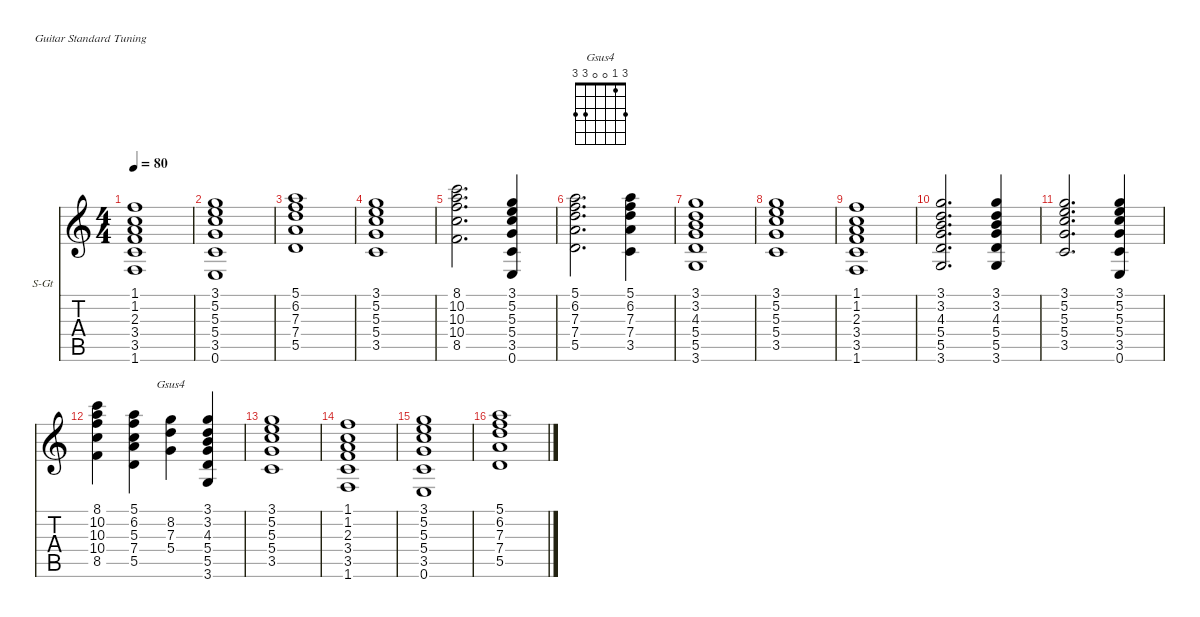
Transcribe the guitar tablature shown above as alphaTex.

\hideDynamics
\bracketExtendMode nobrackets
\firstSystemTrackNameOrientation horizontal
\otherSystemsTrackNameOrientation horizontal
\track ("Rythm" "S-Gt") {instrument synthstrings1}
\staff {score tabs}
\tuning (E4 B3 G3 D3 A2 E2)
\displaytranspose 12
\chord ("Gsus4" 3 1 0 0 3 3) {showfingering false}
\ts (4 4)
\beaming (8 2 2 2 2)
\tempo 80
\clef g2
\ks c
(1.1 1.2 2.3 3.4 3.5 1.6).1{dy p instrument synthstrings1} |
(3.1 5.2 5.3 5.4 3.5 0.6).1 |
(5.1 6.2 7.3 7.4 5.5).1 |
(3.1 5.2 5.3 5.4 3.5).1 |
(8.1 10.2 10.3 10.4 8.5).2{d dy mp} (3.1 5.2 5.3 5.4 3.5 0.6).4 |
(5.1 6.2 7.3 7.4 5.5).2{d} (5.1 6.2 7.3 7.4 3.5).4 |
(3.1 3.2 4.3 5.4 5.5 3.6).1 |
(3.1 5.2 5.3 5.4 3.5).1 |
(1.1 1.2 2.3 3.4 3.5 1.6).1 |
(3.1 3.2 4.3 5.4 5.5 3.6).2{d} (3.1 3.2 4.3 5.4 5.5 3.6).4 |
(3.1 5.2 5.3 5.4 3.5).2{d} (3.1 5.2 5.3 5.4 3.5 0.6).4 |
(8.1 10.2 10.3 10.4 8.5).4{dy mf} (5.1 6.2 5.3 7.4 5.5).4 (8.2 7.3 5.4).4{ch "Gsus4" dy f} (3.1 3.2 4.3 5.4 5.5 3.6).4 |
(3.1 5.2 5.3 5.4 3.5).1 |
(1.1 1.2 2.3 3.4 3.5 1.6).1 |
(3.1 5.2 5.3 5.4 3.5 0.6).1 |
(5.1 6.2 7.3 7.4 5.5).1
